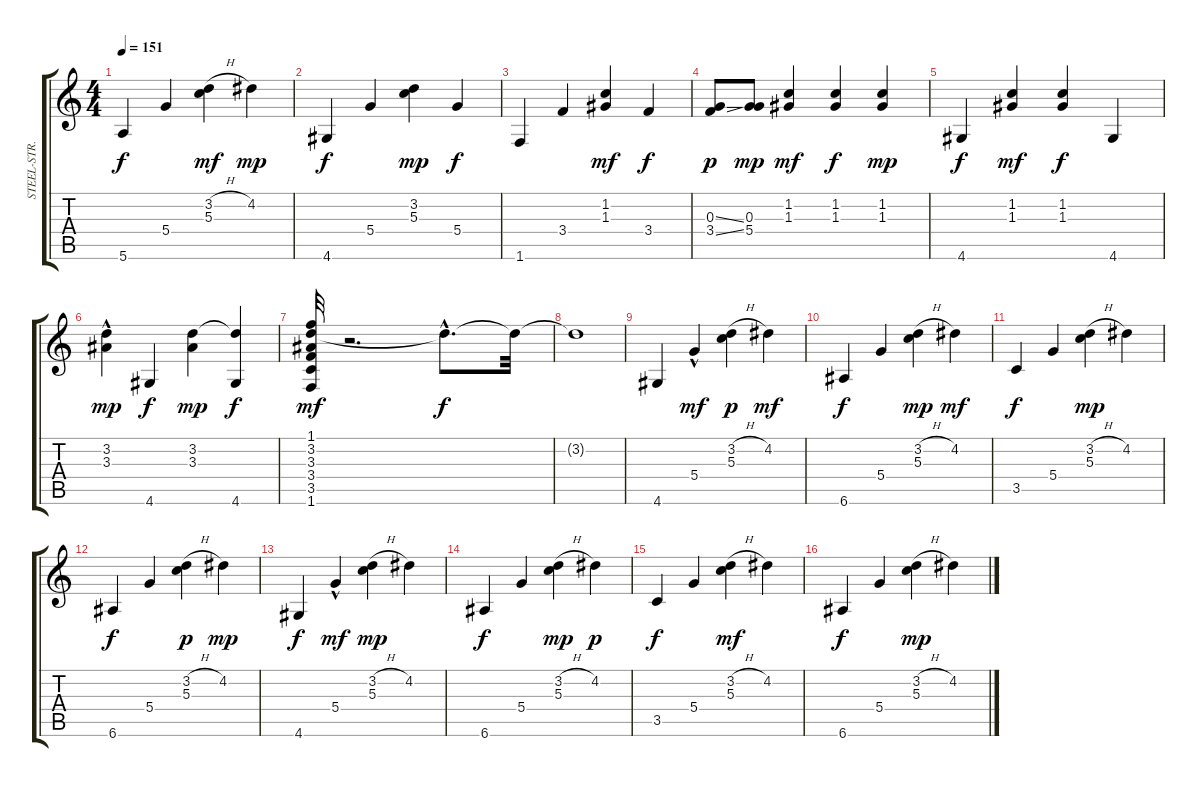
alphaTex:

\track ("STEEL-STR.GT.       " "STEEL-STR.") {instrument acousticguitarsteel}
\staff {score tabs}
\tuning (E4 B3 G3 D3 A2 E2) {hide}
\ts (4 4)
\tempo 151
\clef g2
\ks c
5.6.4{dy f} 5.4.4 (3.2{h} 5.3).4{dy mf} 4.2.4{dy mp} |
4.6.4{dy f} 5.4.4 (3.2 5.3).4{dy mp} 5.4.4{dy f} |
1.6.4 3.4.4 (1.2 1.3).4{dy mf} 3.4.4{dy f} |
(0.3{ss} 3.4{ss}).8{dy p} (0.3 5.4).8{dy mp} (1.2 1.3).4{dy mf} (1.2 1.3).4{dy f} (1.2 1.3).4{dy mp} |
4.6.4{dy f} (1.2 1.3).4{dy mf} (1.2 1.3).4{dy f} 4.6.4 |
(3.2 3.3{hac}).4{dy mp} 4.6.4{dy f} (3.2 3.3).4{dy mp} (3.2{t} 4.6).4{dy f} |
(1.1 3.2 3.3 3.4 3.5 1.6).32{dy mf} r.2{d} 3.2{hac t}.8{d dy f} 3.2{t}.32 |
3.2{t}.1 |
4.6.4 5.4{hac}.4{dy mf} (3.2{h} 5.3).4{dy p} 4.2.4{dy mf} |
6.6.4{dy f} 5.4.4 (3.2{h} 5.3).4{dy mp} 4.2.4{dy mf} |
3.5.4{dy f} 5.4.4 (3.2{h} 5.3).4{dy mp} 4.2.4 |
6.6.4{dy f} 5.4.4 (3.2{h} 5.3).4{dy p} 4.2.4{dy mp} |
4.6.4{dy f} 5.4{hac}.4{dy mf} (3.2{h} 5.3).4{dy mp} 4.2.4 |
6.6.4{dy f} 5.4.4 (3.2{h} 5.3).4{dy mp} 4.2.4{dy p} |
3.5.4{dy f} 5.4.4 (3.2{h} 5.3).4{dy mf} 4.2.4 |
6.6.4{dy f} 5.4.4 (3.2{h} 5.3).4{dy mp} 4.2.4
